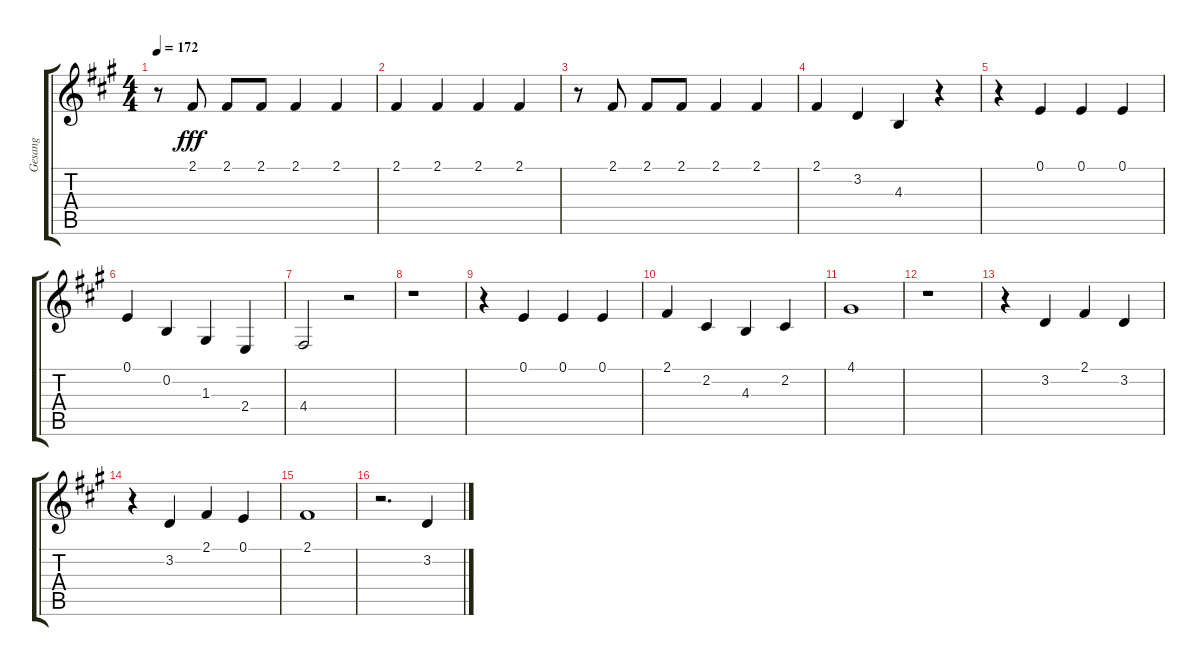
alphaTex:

\track ("Gesang" "Gesang") {instrument oboe}
\staff {score tabs}
\tuning (E4 B3 G3 D3 A2 E2) {hide}
\ts (4 4)
\tempo 172
\clef g2
\ks a
r.8{dy fff} 2.1.8 2.1.8 2.1.8 2.1.4 2.1.4 |
2.1.4 2.1.4 2.1.4 2.1.4 |
r.8 2.1.8 2.1.8 2.1.8 2.1.4 2.1.4 |
2.1.4 3.2.4 4.3.4 r.4 |
r.4 0.1.4 0.1.4 0.1.4 |
0.1.4 0.2.4 1.3.4 2.4.4 |
4.4.2 r.2 |
r.1 |
r.4 0.1.4 0.1.4 0.1.4 |
2.1.4 2.2.4 4.3.4 2.2.4 |
4.1.1 |
r.1 |
r.4 3.2.4 2.1.4 3.2.4 |
r.4 3.2.4 2.1.4 0.1.4 |
2.1.1 |
r.2{d} 3.2.4
